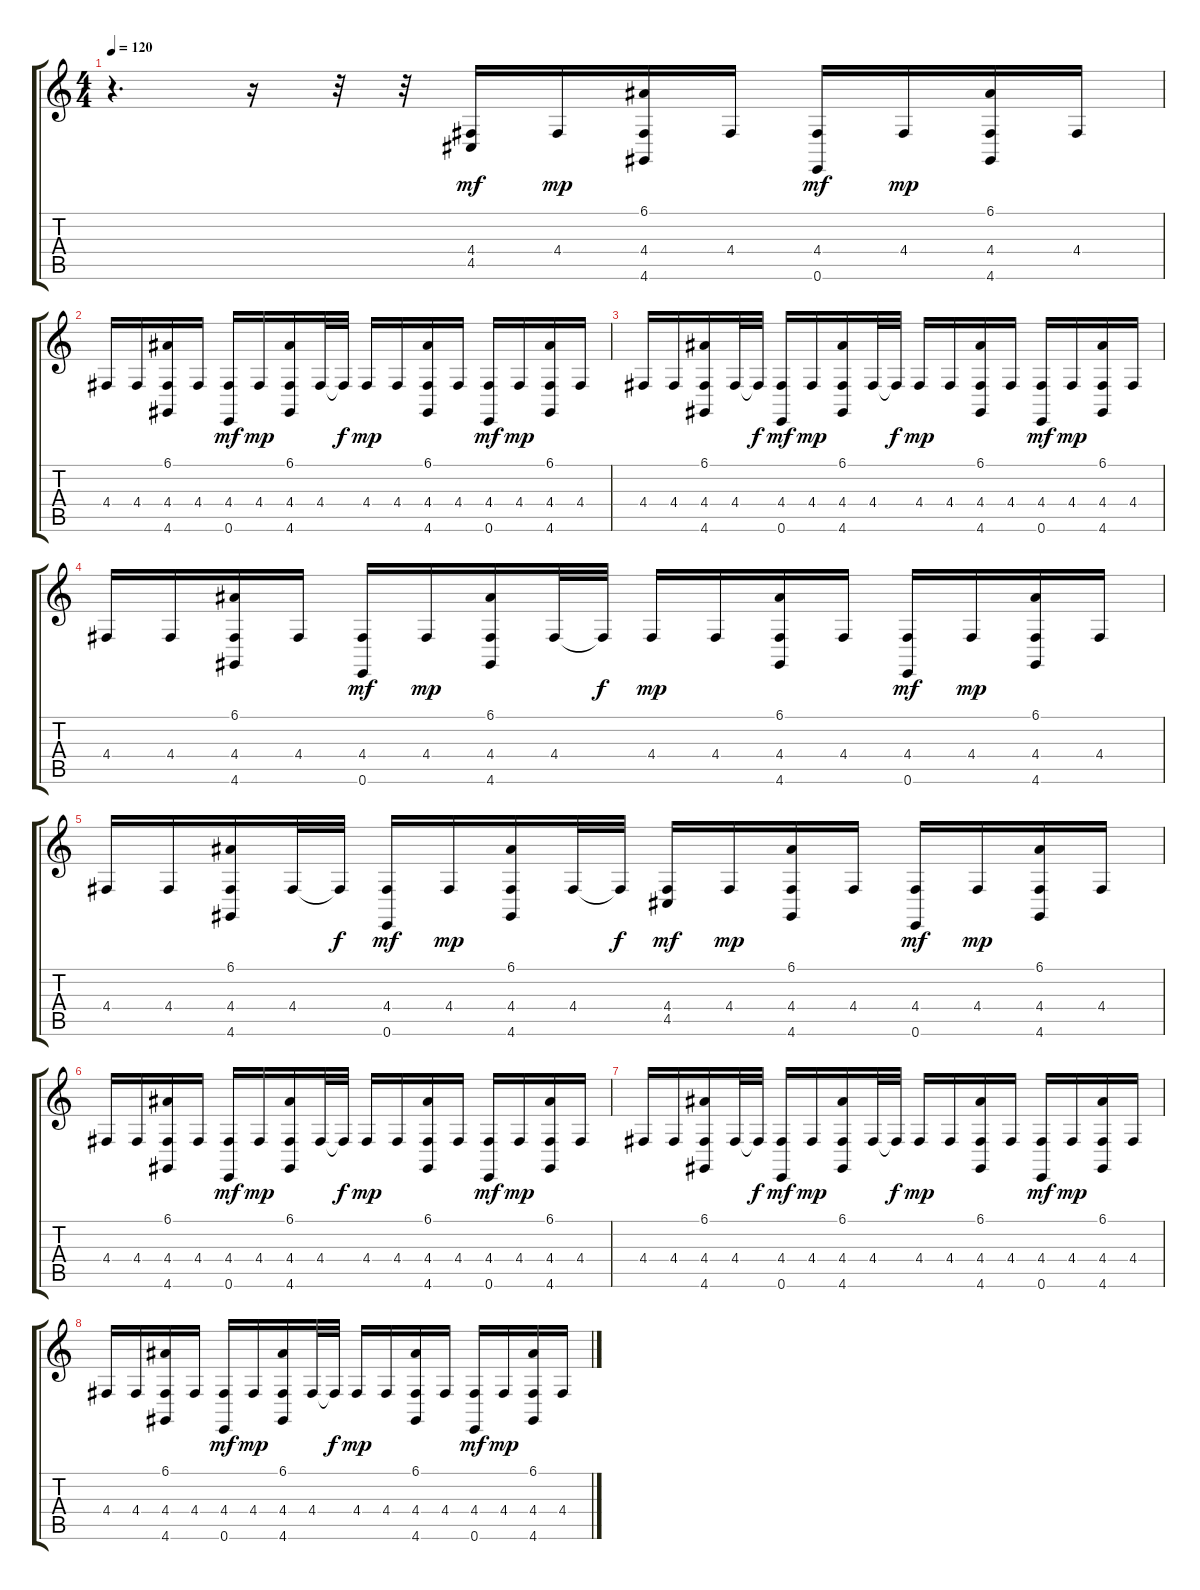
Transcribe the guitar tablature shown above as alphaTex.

\track "" {instrument lead8bassandlead}
\staff {score tabs}
\tuning (E4 B3 G3 D3 A2 E2) {hide}
\ts (4 4)
\tempo 120
\clef g2
\ks c
r.4{d dy mf} r.16 r.32 r.32 (4.4 4.5).16 4.4.16{dy mp} (6.1 4.4 4.6).16 4.4.16 (4.4 0.6).16{dy mf} 4.4.16{dy mp} (6.1 4.4 4.6).16 4.4.16 |
4.4.16 4.4.16 (6.1 4.4 4.6).16 4.4.16 (4.4 0.6).16{dy mf} 4.4.16{dy mp} (6.1 4.4 4.6).16 4.4.32 4.4{t}.32{dy f} 4.4.16{dy mp} 4.4.16 (6.1 4.4 4.6).16 4.4.16 (4.4 0.6).16{dy mf} 4.4.16{dy mp} (6.1 4.4 4.6).16 4.4.16 |
4.4.16 4.4.16 (6.1 4.4 4.6).16 4.4.32 4.4{t}.32{dy f} (4.4 0.6).16{dy mf} 4.4.16{dy mp} (6.1 4.4 4.6).16 4.4.32 4.4{t}.32{dy f} 4.4.16{dy mp} 4.4.16 (6.1 4.4 4.6).16 4.4.16 (4.4 0.6).16{dy mf} 4.4.16{dy mp} (6.1 4.4 4.6).16 4.4.16 |
4.4.16 4.4.16 (6.1 4.4 4.6).16 4.4.16 (4.4 0.6).16{dy mf} 4.4.16{dy mp} (6.1 4.4 4.6).16 4.4.32 4.4{t}.32{dy f} 4.4.16{dy mp} 4.4.16 (6.1 4.4 4.6).16 4.4.16 (4.4 0.6).16{dy mf} 4.4.16{dy mp} (6.1 4.4 4.6).16 4.4.16 |
4.4.16 4.4.16 (6.1 4.4 4.6).16 4.4.32 4.4{t}.32{dy f} (4.4 0.6).16{dy mf} 4.4.16{dy mp} (6.1 4.4 4.6).16 4.4.32 4.4{t}.32{dy f} (4.4 4.5).16{dy mf} 4.4.16{dy mp} (6.1 4.4 4.6).16 4.4.16 (4.4 0.6).16{dy mf} 4.4.16{dy mp} (6.1 4.4 4.6).16 4.4.16 |
4.4.16 4.4.16 (6.1 4.4 4.6).16 4.4.16 (4.4 0.6).16{dy mf} 4.4.16{dy mp} (6.1 4.4 4.6).16 4.4.32 4.4{t}.32{dy f} 4.4.16{dy mp} 4.4.16 (6.1 4.4 4.6).16 4.4.16 (4.4 0.6).16{dy mf} 4.4.16{dy mp} (6.1 4.4 4.6).16 4.4.16 |
4.4.16 4.4.16 (6.1 4.4 4.6).16 4.4.32 4.4{t}.32{dy f} (4.4 0.6).16{dy mf} 4.4.16{dy mp} (6.1 4.4 4.6).16 4.4.32 4.4{t}.32{dy f} 4.4.16{dy mp} 4.4.16 (6.1 4.4 4.6).16 4.4.16 (4.4 0.6).16{dy mf} 4.4.16{dy mp} (6.1 4.4 4.6).16 4.4.16 |
4.4.16 4.4.16 (6.1 4.4 4.6).16 4.4.16 (4.4 0.6).16{dy mf} 4.4.16{dy mp} (6.1 4.4 4.6).16 4.4.32 4.4{t}.32{dy f} 4.4.16{dy mp} 4.4.16 (6.1 4.4 4.6).16 4.4.16 (4.4 0.6).16{dy mf} 4.4.16{dy mp} (6.1 4.4 4.6).16 4.4.16
